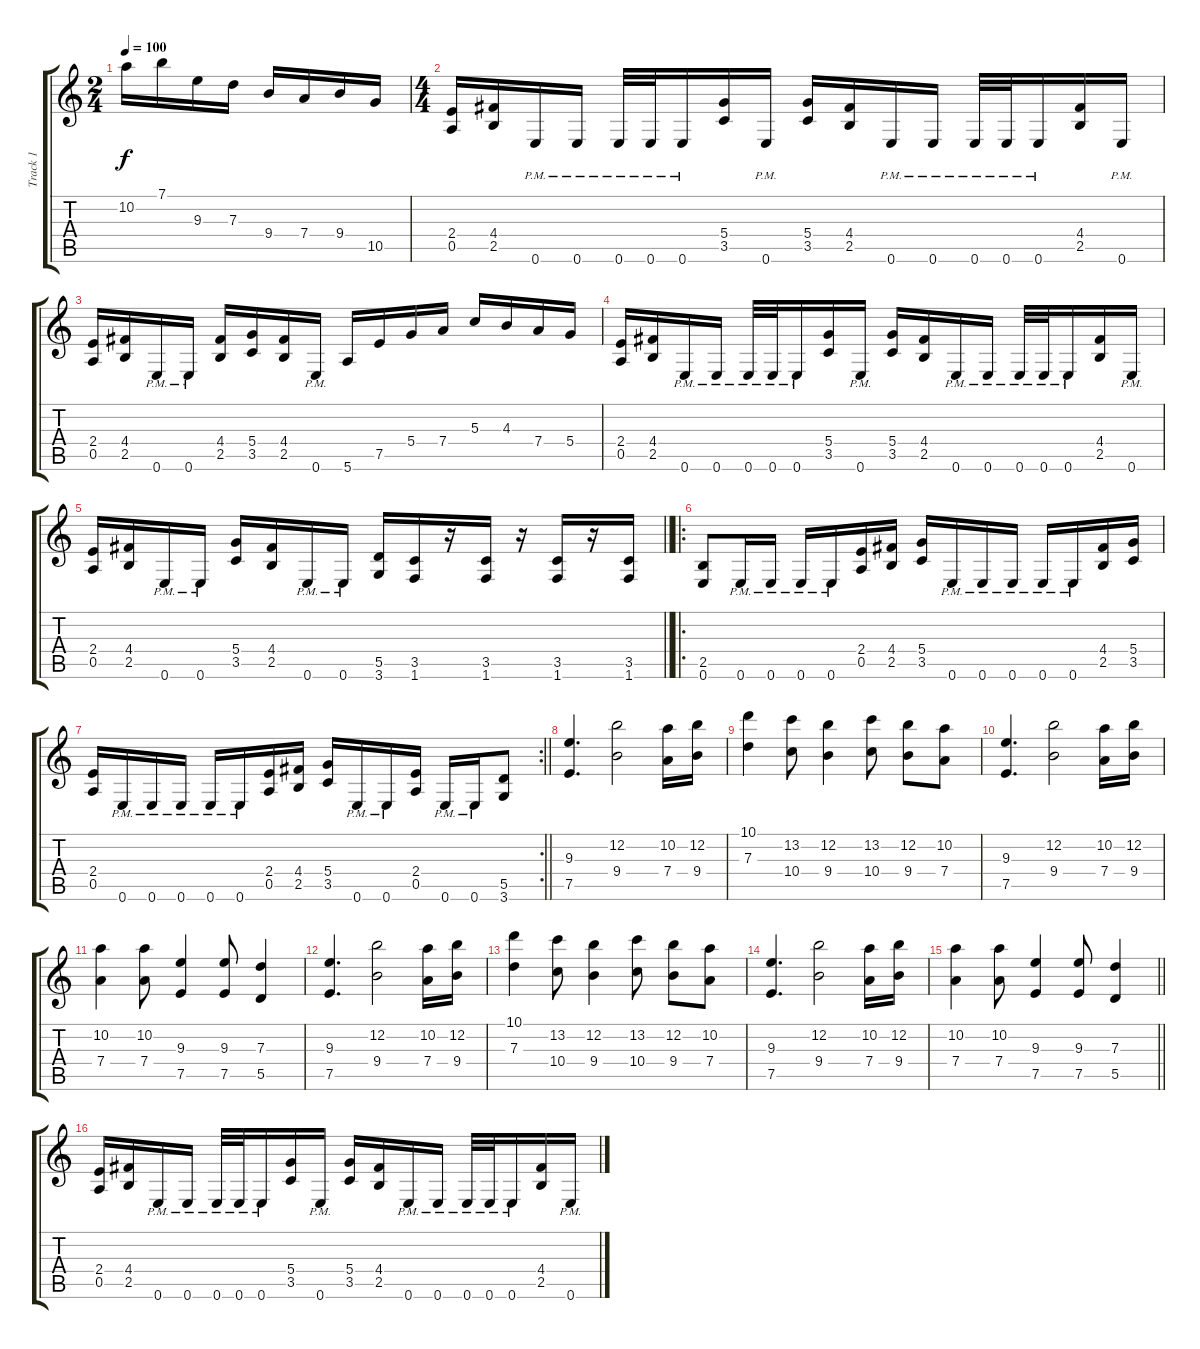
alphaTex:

\track ("Track 1" "Track 1") {instrument distortionguitar}
\staff {score tabs}
\tuning (E4 B3 G3 D3 A2 E2) {hide}
\ts (2 4)
\tempo 100
\clef g2
\ks c
10.2.16{dy f} 7.1.16 9.3.16 7.3.16 9.4.16 7.4.16 9.4.16 10.5.16 |
\ts (4 4)
(2.4 0.5).16 (4.4 2.5).16 0.6{pm}.16 0.6{pm}.16 0.6{pm}.32 0.6{pm}.32 0.6{pm}.16 (5.4 3.5).16 0.6{pm}.16 (5.4 3.5).16 (4.4 2.5).16 0.6{pm}.16 0.6{pm}.16 0.6{pm}.32 0.6{pm}.32 0.6{pm}.16 (4.4 2.5).16 0.6{pm}.16 |
(2.4 0.5).16 (4.4 2.5).16 0.6{pm}.16 0.6{pm}.16 (4.4 2.5).16 (5.4 3.5).16 (4.4 2.5).16 0.6{pm}.16 5.6.16 7.5.16 5.4.16 7.4.16 5.3.16 4.3.16 7.4.16 5.4.16 |
(2.4 0.5).16 (4.4 2.5).16 0.6{pm}.16 0.6{pm}.16 0.6{pm}.32 0.6{pm}.32 0.6{pm}.16 (5.4 3.5).16 0.6{pm}.16 (5.4 3.5).16 (4.4 2.5).16 0.6{pm}.16 0.6{pm}.16 0.6{pm}.32 0.6{pm}.32 0.6{pm}.16 (4.4 2.5).16 0.6{pm}.16 |
\barLineRight lightlight
(2.4 0.5).16 (4.4 2.5).16 0.6{pm}.16 0.6{pm}.16 (5.4 3.5).16 (4.4 2.5).16 0.6{pm}.16 0.6{pm}.16 (5.5 3.6).16 (3.5 1.6).16 r.16 (3.5 1.6).16 r.16 (3.5 1.6).16 r.16 (3.5 1.6).16 |
\ro
\section ("" "")
(2.5 0.6).8 0.6{pm}.16 0.6{pm}.16 0.6{pm}.16 0.6{pm}.16 (2.4 0.5).16 (4.4 2.5).16 (5.4 3.5).16 0.6{pm}.16 0.6{pm}.16 0.6{pm}.16 0.6{pm}.16 0.6{pm}.16 (4.4 2.5).16 (5.4 3.5).16 |
\rc 2
\barLineRight lightlight
(2.4 0.5).16 0.6{pm}.16 0.6{pm}.16 0.6{pm}.16 0.6{pm}.16 0.6{pm}.16 (2.4 0.5).16 (4.4 2.5).16 (5.4 3.5).16 0.6{pm}.16 0.6{pm}.16 (2.4 0.5).16 0.6{pm}.16 0.6{pm}.16 (5.5 3.6).8 |
\section ("" "")
(9.3 7.5).4{d} (12.2 9.4).2 (10.2 7.4).16 (12.2 9.4).16 |
(10.1 7.3).4 (13.2 10.4).8 (12.2 9.4).4 (13.2 10.4).8 (12.2 9.4).8 (10.2 7.4).8 |
(9.3 7.5).4{d} (12.2 9.4).2 (10.2 7.4).16 (12.2 9.4).16 |
(10.2 7.4).4 (10.2 7.4).8 (9.3 7.5).4 (9.3 7.5).8 (7.3 5.5).4 |
(9.3 7.5).4{d} (12.2 9.4).2 (10.2 7.4).16 (12.2 9.4).16 |
(10.1 7.3).4 (13.2 10.4).8 (12.2 9.4).4 (13.2 10.4).8 (12.2 9.4).8 (10.2 7.4).8 |
(9.3 7.5).4{d} (12.2 9.4).2 (10.2 7.4).16 (12.2 9.4).16 |
\barLineRight lightlight
(10.2 7.4).4 (10.2 7.4).8 (9.3 7.5).4 (9.3 7.5).8 (7.3 5.5).4 |
\section ("" "")
(2.4 0.5).16 (4.4 2.5).16 0.6{pm}.16 0.6{pm}.16 0.6{pm}.32 0.6{pm}.32 0.6{pm}.16 (5.4 3.5).16 0.6{pm}.16 (5.4 3.5).16 (4.4 2.5).16 0.6{pm}.16 0.6{pm}.16 0.6{pm}.32 0.6{pm}.32 0.6{pm}.16 (4.4 2.5).16 0.6{pm}.16
